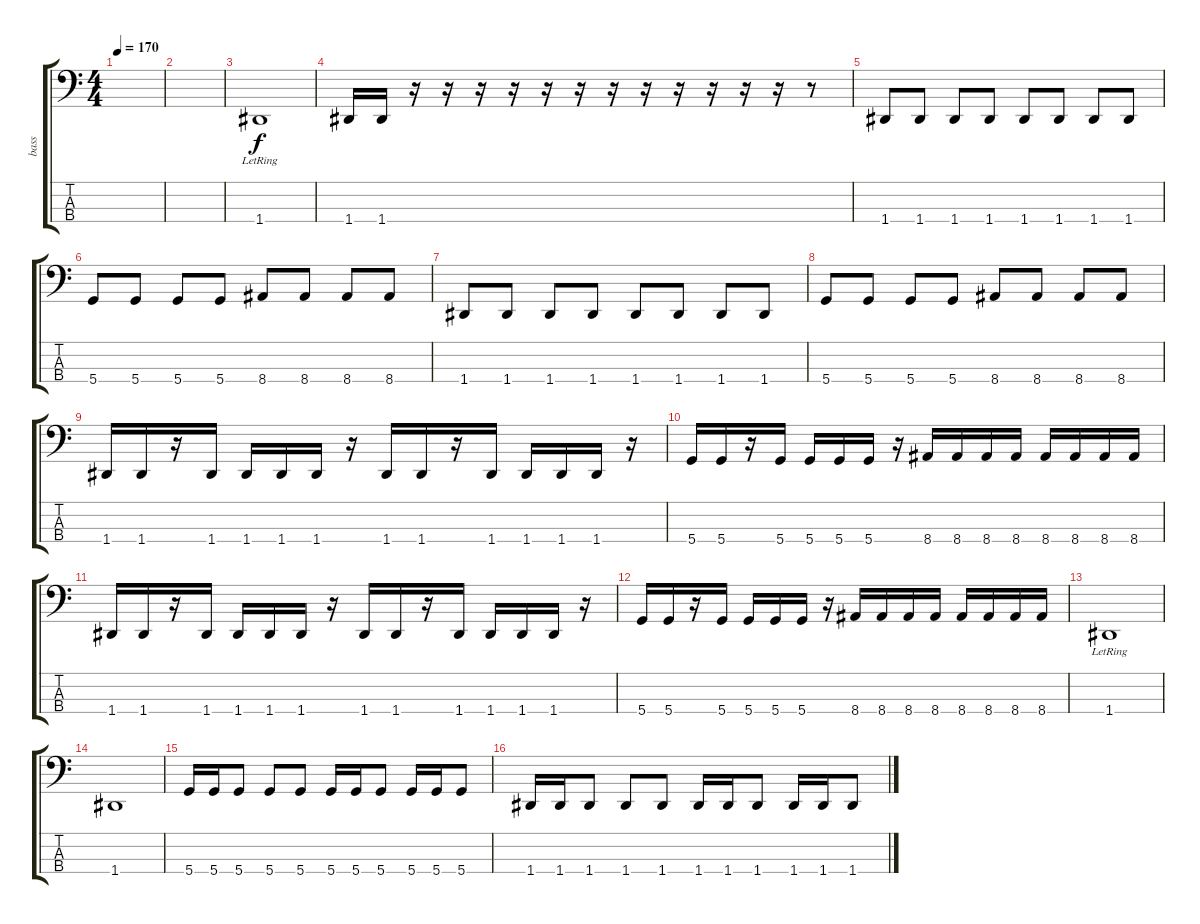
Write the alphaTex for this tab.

\track ("bass" "bass") {instrument electricbasspick}
\staff {score tabs}
\tuning (G2 D2 A1 D1) {hide}
\ts (4 4)
\tempo 170
\tempo 96
\tempo 170
\clef f4
\ks c
|
|
1.4{lr}.1 |
1.4.16 1.4.16 r.16 r.16 r.16 r.16 r.16 r.16 r.16 r.16 r.16 r.16 r.16 r.16 r.8 |
1.4.8 1.4.8 1.4.8 1.4.8 1.4.8 1.4.8 1.4.8 1.4.8 |
5.4.8 5.4.8 5.4.8 5.4.8 8.4.8 8.4.8 8.4.8 8.4.8 |
1.4.8 1.4.8 1.4.8 1.4.8 1.4.8 1.4.8 1.4.8 1.4.8 |
5.4.8 5.4.8 5.4.8 5.4.8 8.4.8 8.4.8 8.4.8 8.4.8 |
1.4.16 1.4.16 r.16 1.4.16 1.4.16 1.4.16 1.4.16 r.16 1.4.16 1.4.16 r.16 1.4.16 1.4.16 1.4.16 1.4.16 r.16 |
5.4.16 5.4.16 r.16 5.4.16 5.4.16 5.4.16 5.4.16 r.16 8.4.16 8.4.16 8.4.16 8.4.16 8.4.16 8.4.16 8.4.16 8.4.16 |
1.4.16 1.4.16 r.16 1.4.16 1.4.16 1.4.16 1.4.16 r.16 1.4.16 1.4.16 r.16 1.4.16 1.4.16 1.4.16 1.4.16 r.16 |
5.4.16 5.4.16 r.16 5.4.16 5.4.16 5.4.16 5.4.16 r.16 8.4.16 8.4.16 8.4.16 8.4.16 8.4.16 8.4.16 8.4.16 8.4.16 |
1.4{lr}.1 |
1.4.1 |
5.4.16 5.4.16 5.4.8 5.4.8 5.4.8 5.4.16 5.4.16 5.4.8 5.4.16 5.4.16 5.4.8 |
1.4.16 1.4.16 1.4.8 1.4.8 1.4.8 1.4.16 1.4.16 1.4.8 1.4.16 1.4.16 1.4.8
